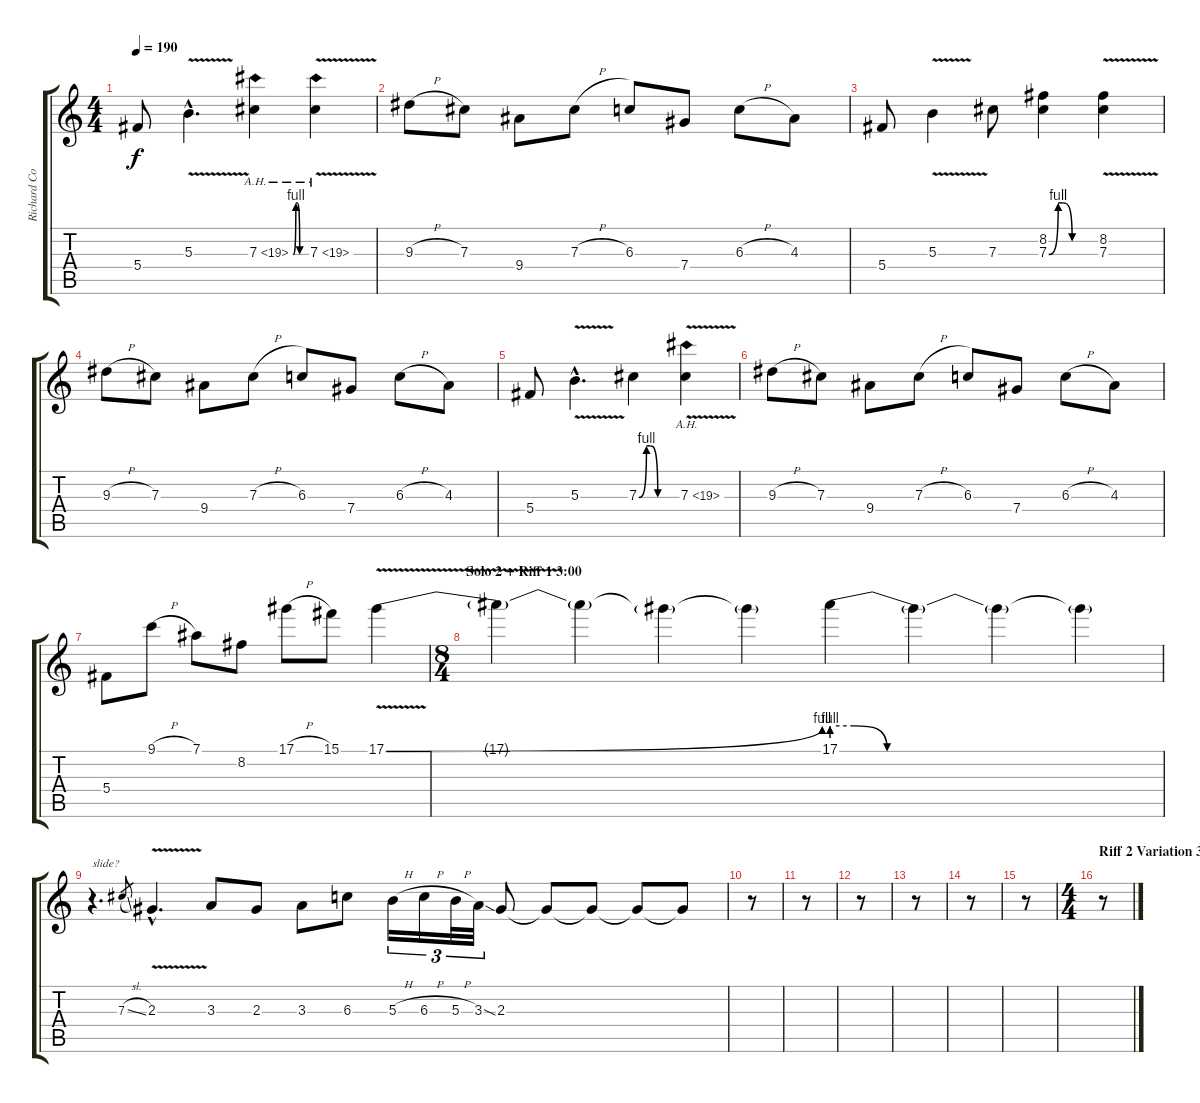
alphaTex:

\track ("Richard Corpse" "Richard Co") {instrument overdrivenguitar}
\staff {score tabs}
\tuning (Eb4 Bb3 Gb3 Db3 Ab2 Eb2) {hide}
\ts (4 4)
\tempo 190
\clef g2
\ks c
5.4.8{dy f} 5.3{v hac}.4{d} 7.3{be (custom 0 0 12 4 18 4 30 0 60 0) ah 12}.4 7.3{ah 12 v}.4 |
9.3{h}.8 7.3.8 9.4.8 7.3{h}.8 6.3.8 7.4.8 6.3{h}.8 4.3.8 |
5.4.8 5.3{v}.4 7.3.8 (8.2 7.3{be (custom 0 0 12 4 18 4 30 0 60 0)}).4 (8.2{v} 7.3{v}).4 |
9.3{h}.8 7.3.8 9.4.8 7.3{h}.8 6.3.8 7.4.8 6.3{h}.8 4.3.8 |
5.4.8 5.3{v hac}.4{d} 7.3{be (custom 0 0 12 4 18 4 30 0 60 0)}.4 7.3{ah 12 v}.4 |
9.3{h}.8 7.3.8 9.4.8 7.3{h}.8 6.3.8 7.4.8 6.3{h}.8 4.3.8 |
5.4.8 9.1{h}.8 7.1.8 8.2.8 17.1{h}.8 15.1.8 17.1{be (bend 0 0 60 4) v}.4 |
\ts (8 4)
\section ("" "Solo 2 + Riff 1 3:00")
17.1{t}.4 17.1{t}.4 17.1{t}.4 17.1{t}.4 17.1{be (custom 0 4 4 4 10 0 40 0 60 0)}.4 17.1{t}.4 17.1{t}.4 17.1{t}.4 |
r.4{d txt "slide?"} 7.3{sl}.8{gr} 2.3{v hac}.4{d} 3.3.8 2.3.8 3.3.8 6.3.8 5.3{h}.16{tu (3 2)} 6.3{h}.16{tu (3 2)} 5.3{h}.32{tu (3 2)} 3.3{ss}.32{tu (3 2)} 2.3.8 2.3{t}.8 2.3{t}.8 2.3{t}.8 2.3{t}.8 |
r.8 |
r.8 |
r.8 |
r.8 |
r.8 |
r.8 |
\ts (4 4)
\section ("" "Riff 2 Variation 3:21")
r.8
